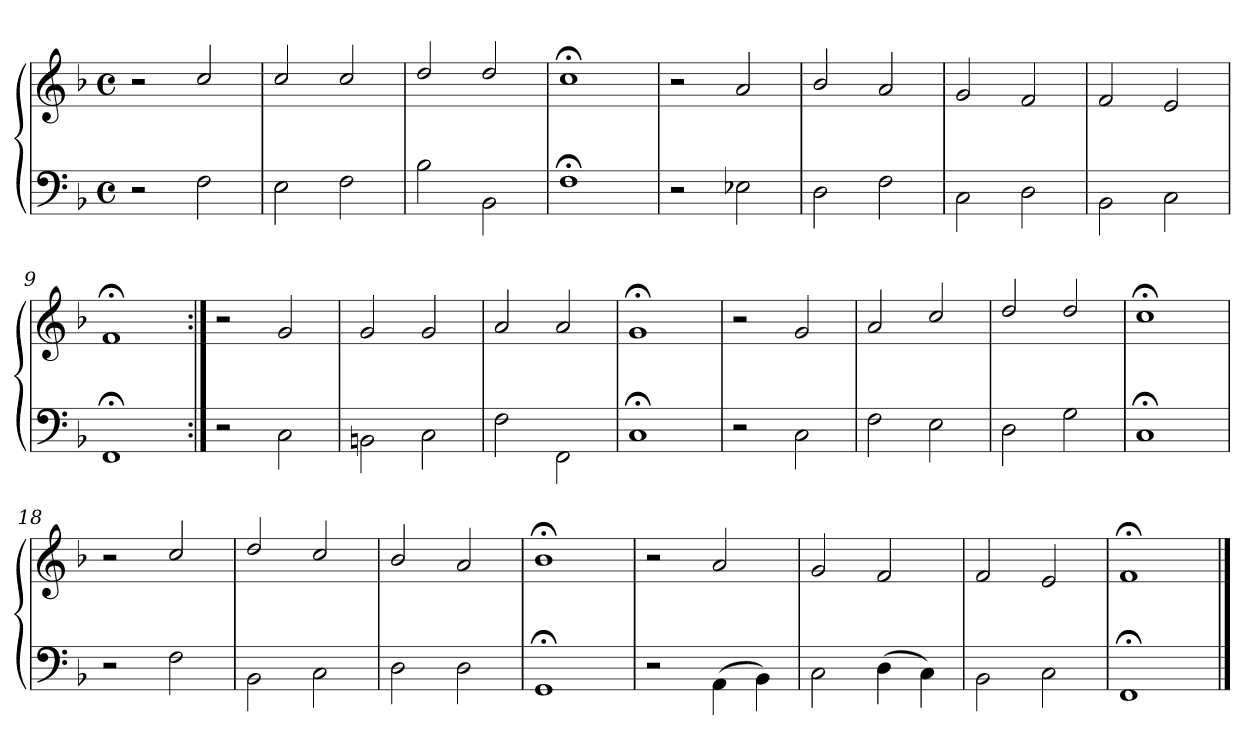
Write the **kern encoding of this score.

**kern	**kern
*part1	*part1
*staff2	*staff1
*clefF4	*clefG2
*k[b-]	*k[b-]
*M4/4	*M4/4
*met(c)	*met(c)
=1	=1
2r	2r
2F\	2cc/
=2	=2
2E\	2cc/
2F\	2cc/
=3	=3
2B-\	2dd/
2BB-\	2dd/
=4	=4
1F;\	1cc;</
=5	=5
2r	2r
2E-X\	2a/
=6	=6
2D\	2b-/
2F\	2a/
=7	=7
2C\	2g/
2D\	2f/
=8	=8
2BB-\	2f/
2C\	2e/
=9	=9
1FF;\	1f;</
!!LO:LB:g=z
=10:|!	=10:|!
2r	2r
2C\	2g/
=11	=11
2BBn\	2g/
2C\	2g/
=12	=12
2F\	2a/
2FF\	2a/
=13	=13
1C;\	1g;</
=14	=14
2r	2r
2C\	2g/
=15	=15
2F\	2a/
2E\	2cc/
=16	=16
2D\	2dd/
2G\	2dd/
=17	=17
1C;\	1cc;</
!!LO:LB:g=z
=18	=18
2r	2r
2F\	2cc/
=19	=19
2BB-\	2dd/
2C\	2cc/
=20	=20
2D\	2b-/
2D\	2a/
=21	=21
1GG;\	1b-;</
=22	=22
2r	2r
(4AA\	2a/
4BB-\)	.
=23	=23
2C\	2g/
(4D\	2f/
4C\)	.
=24	=24
2BB-\	2f/
2C\	2e/
=25	=25
1FF;\	1f;</
==	==
*-	*-
